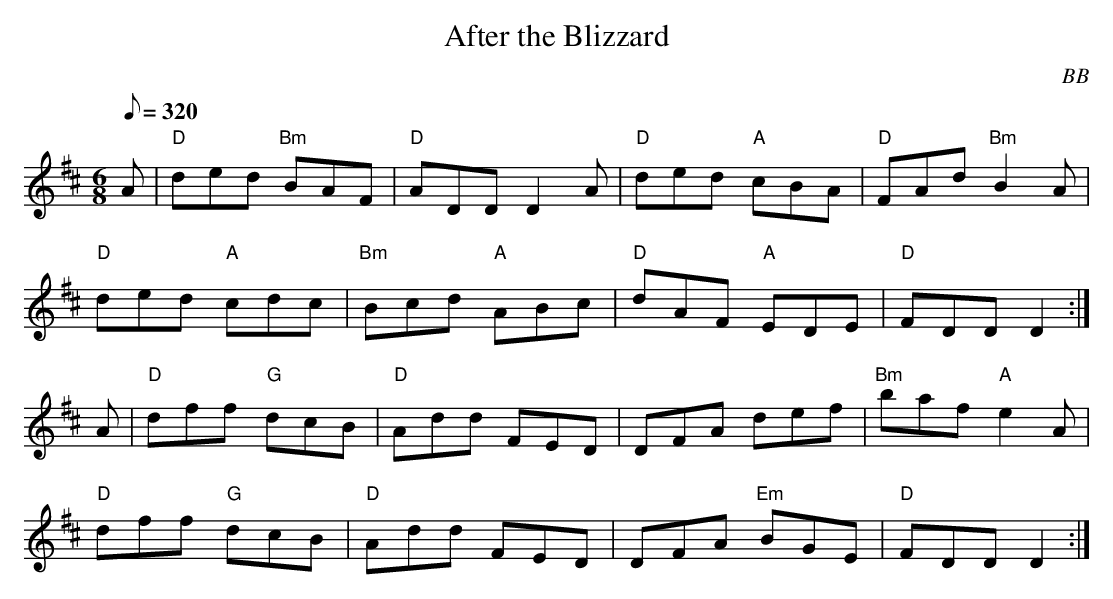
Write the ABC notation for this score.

X:1
T: After the Blizzard
C: BB
Q: 1/8=320
M: 6/8
L: 1/8
K: D
A|"D"ded "Bm"BAF | "D"ADD D2 A | "D"ded "A"cBA |"D"FAd "Bm"B2 A |
"D"ded "A"cdc | "Bm"Bcd "A"ABc | "D"dAF "A"EDE | "D"FDD D2 :|
A|"D"dff "G"dcB | "D"Add FED | DFA def | "Bm"baf "A"e2 A |
"D"dff "G"dcB | "D"Add FED | DFA "Em"BGE |"D"FDD D2 :|
